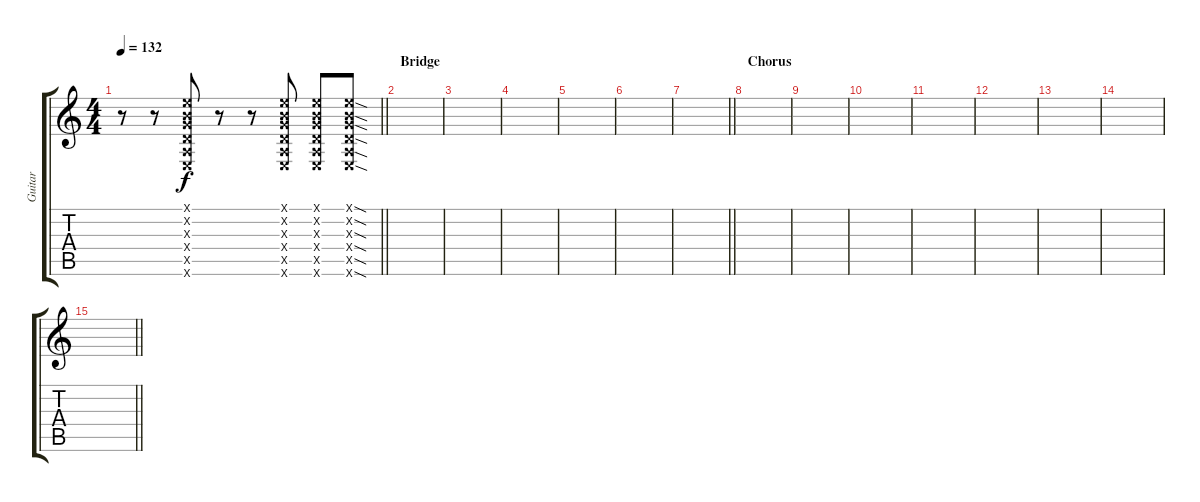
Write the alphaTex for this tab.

\track ("Guitar" "Guitar") {instrument distortionguitar}
\staff {score tabs}
\tuning (E4 B3 G3 D3 A2 E2) {hide}
\ts (4 4)
\tempo 132
\clef g2
\barLineRight lightlight
\ks c
r.8{dy f} r.8 (0.1{x} 0.2{x} 0.3{x} 0.4{x} 0.5{x} 0.6{x}).8 r.8 r.8 (0.1{x} 0.2{x} 0.3{x} 0.4{x} 0.5{x} 0.6{x}).8 (0.1{x} 0.2{x} 0.3{x} 0.4{x} 0.5{x} 0.6{x}).8 (0.1{sod x} 0.2{sod x} 0.3{sod x} 0.4{sod x} 0.5{sod x} 0.6{sod x}).8 |
\section ("" "Bridge")
|
|
|
|
|
\barLineRight lightlight
|
\section ("" "Chorus")
|
|
|
|
|
|
|
\barLineRight lightlight
